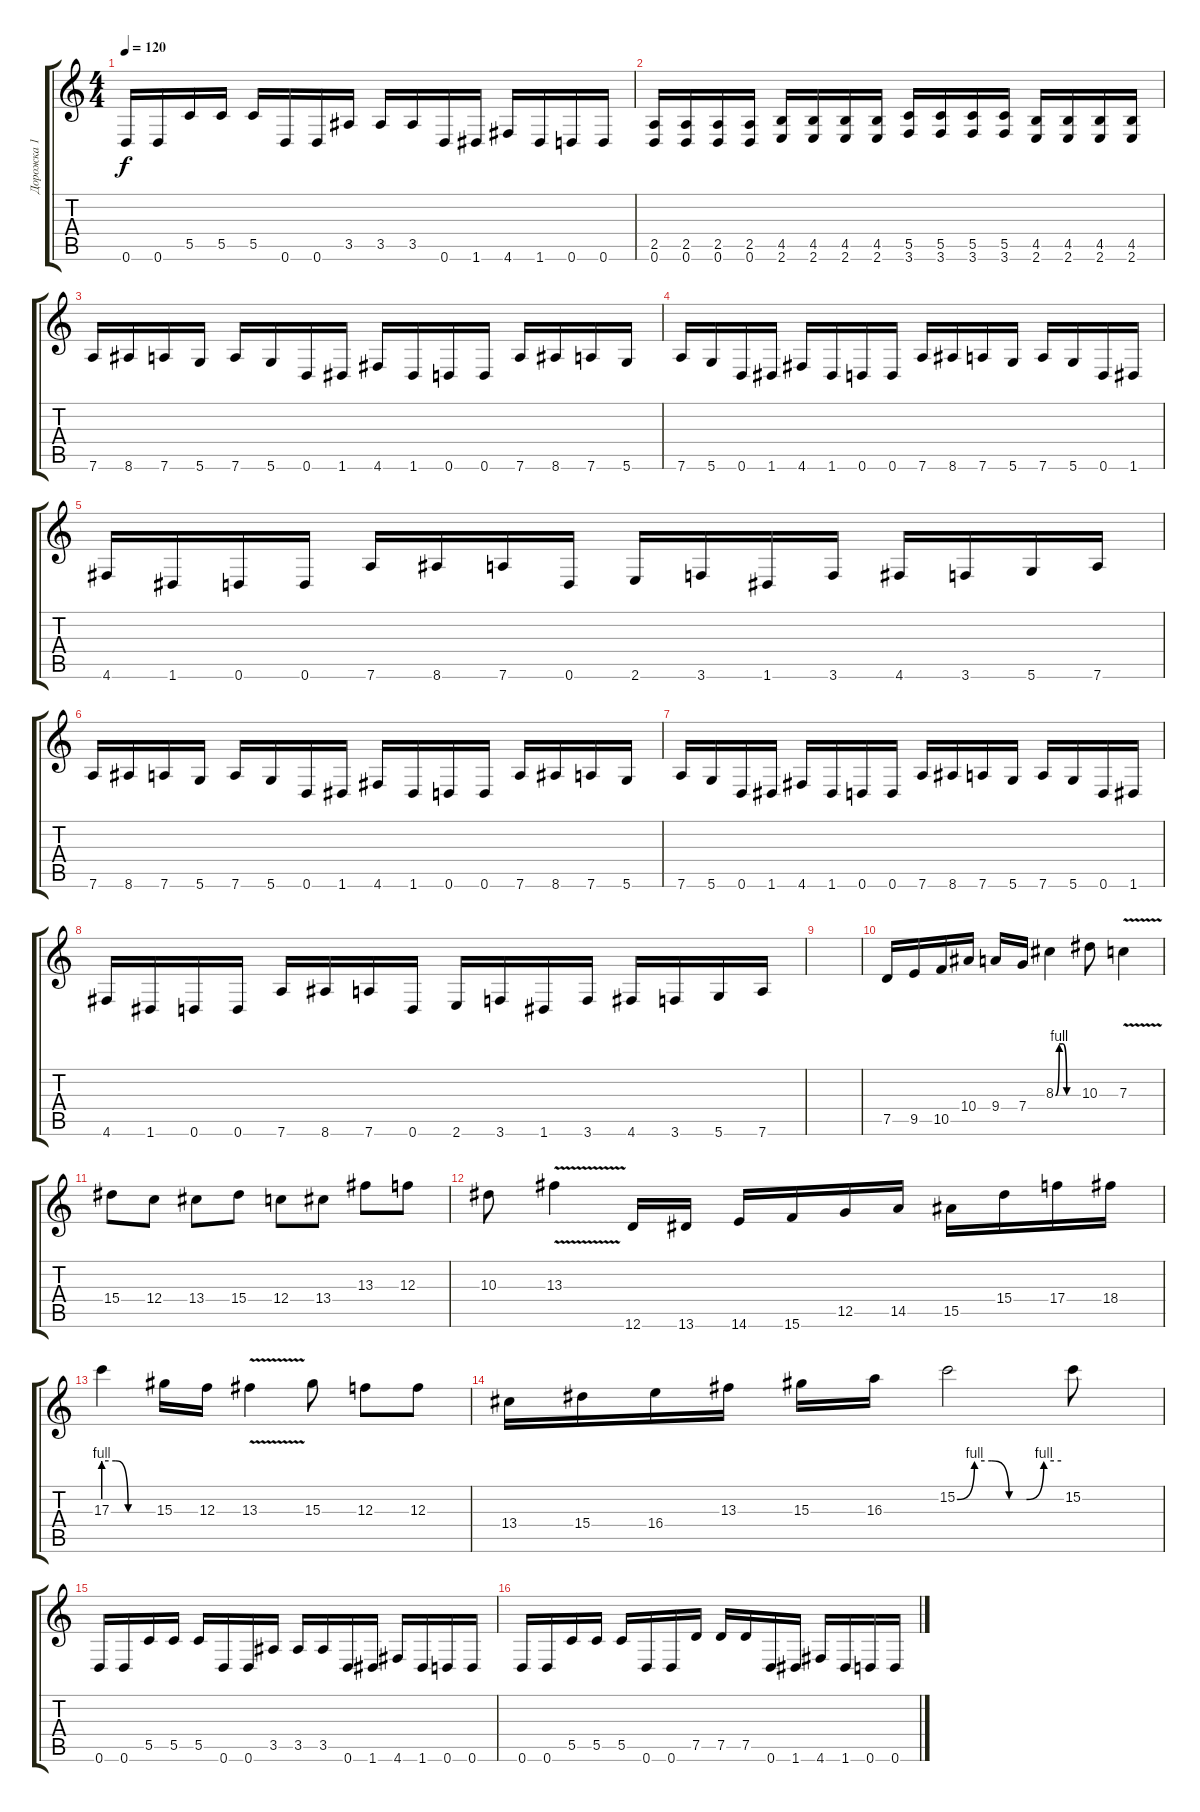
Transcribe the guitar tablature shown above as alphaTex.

\track ("Дорожка 1" "Дорожка 1") {instrument distortionguitar}
\staff {score tabs}
\tuning (D4 A3 F3 C3 G2 D2) {hide}
\ts (4 4)
\tempo 120
\clef g2
\ks c
0.6.16{dy f} 0.6.16 5.5.16 5.5.16 5.5.16 0.6.16 0.6.16 3.5.16 3.5.16 3.5.16 0.6.16 1.6.16 4.6.16 1.6.16 0.6.16 0.6.16 |
(2.5 0.6).16 (2.5 0.6).16 (2.5 0.6).16 (2.5 0.6).16 (4.5 2.6).16 (4.5 2.6).16 (4.5 2.6).16 (4.5 2.6).16 (5.5 3.6).16 (5.5 3.6).16 (5.5 3.6).16 (5.5 3.6).16 (4.5 2.6).16 (4.5 2.6).16 (4.5 2.6).16 (4.5 2.6).16 |
7.6.16 8.6.16 7.6.16 5.6.16 7.6.16 5.6.16 0.6.16 1.6.16 4.6.16 1.6.16 0.6.16 0.6.16 7.6.16 8.6.16 7.6.16 5.6.16 |
7.6.16 5.6.16 0.6.16 1.6.16 4.6.16 1.6.16 0.6.16 0.6.16 7.6.16 8.6.16 7.6.16 5.6.16 7.6.16 5.6.16 0.6.16 1.6.16 |
4.6.16 1.6.16 0.6.16 0.6.16 7.6.16 8.6.16 7.6.16 0.6.16 2.6.16 3.6.16 1.6.16 3.6.16 4.6.16 3.6.16 5.6.16 7.6.16 |
7.6.16 8.6.16 7.6.16 5.6.16 7.6.16 5.6.16 0.6.16 1.6.16 4.6.16 1.6.16 0.6.16 0.6.16 7.6.16 8.6.16 7.6.16 5.6.16 |
7.6.16 5.6.16 0.6.16 1.6.16 4.6.16 1.6.16 0.6.16 0.6.16 7.6.16 8.6.16 7.6.16 5.6.16 7.6.16 5.6.16 0.6.16 1.6.16 |
4.6.16 1.6.16 0.6.16 0.6.16 7.6.16 8.6.16 7.6.16 0.6.16 2.6.16 3.6.16 1.6.16 3.6.16 4.6.16 3.6.16 5.6.16 7.6.16 |
|
7.5.16 9.5.16 10.5.16 10.4.16 9.4.16 7.4.16 8.3{be (custom 0 0 10 4 20 4 30 0 60 0)}.4 10.3.8 7.3{v}.4 |
15.4.8 12.4.8 13.4.8 15.4.8 12.4.8 13.4.8 13.3.8 12.3.8 |
10.3.8 13.3{v}.4 12.6.16 13.6.16 14.6.16 15.6.16 12.5.16 14.5.16 15.5.16 15.4.16 17.4.16 18.4.16 |
17.3{be (custom 0 4 15 4 30 0 60 0)}.4 15.3.16 12.3.16 13.3{v}.4 15.3.8 12.3.8 12.3.8 |
13.4.16 15.4.16 16.4.16 13.3.16 15.3.16 16.3.16 15.2{be (custom 0 0 10 4 20 4 30 0 40 0 50 4 60 4)}.2 15.2.8 |
0.6.16 0.6.16 5.5.16 5.5.16 5.5.16 0.6.16 0.6.16 3.5.16 3.5.16 3.5.16 0.6.16 1.6.16 4.6.16 1.6.16 0.6.16 0.6.16 |
0.6.16 0.6.16 5.5.16 5.5.16 5.5.16 0.6.16 0.6.16 7.5.16 7.5.16 7.5.16 0.6.16 1.6.16 4.6.16 1.6.16 0.6.16 0.6.16
